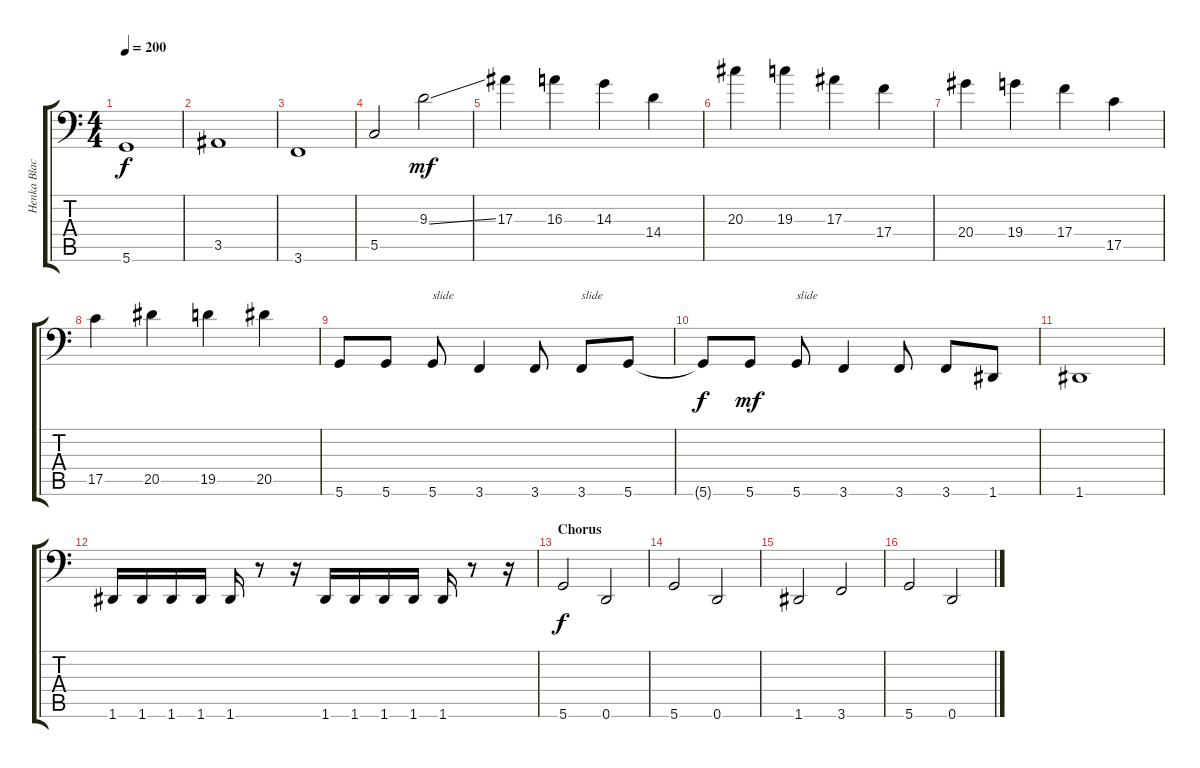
\track ("Henka Blacksmith" "Henka Blac") {instrument electricbasspick}
\staff {score tabs}
\tuning (D3 A2 F2 C2 G1 D1) {hide}
\ts (4 4)
\tempo 200
\clef f4
\ks c
5.6.1{dy f} |
3.5.1 |
3.6.1 |
5.5.2 9.3{ss}.2{dy mf} |
17.3.4 16.3.4 14.3.4 14.4.4 |
20.3.4 19.3.4 17.3.4 17.4.4 |
20.4.4 19.4.4 17.4.4 17.5.4 |
17.5.4 20.5.4 19.5.4 20.5.4 |
5.6.8 5.6.8 5.6.8{txt "slide"} 3.6.4 3.6.8 3.6.8{txt "slide"} 5.6.8 |
5.6{t}.8{dy f} 5.6.8{dy mf} 5.6.8{txt "slide"} 3.6.4 3.6.8 3.6.8 1.6.8 |
1.6.1 |
1.6.16 1.6.16 1.6.16 1.6.16 1.6.16 r.8 r.16 1.6.16 1.6.16 1.6.16 1.6.16 1.6.16 r.8 r.16 |
\section ("" "Chorus")
5.6.2{dy f} 0.6.2 |
5.6.2 0.6.2 |
1.6.2 3.6.2 |
5.6.2 0.6.2
